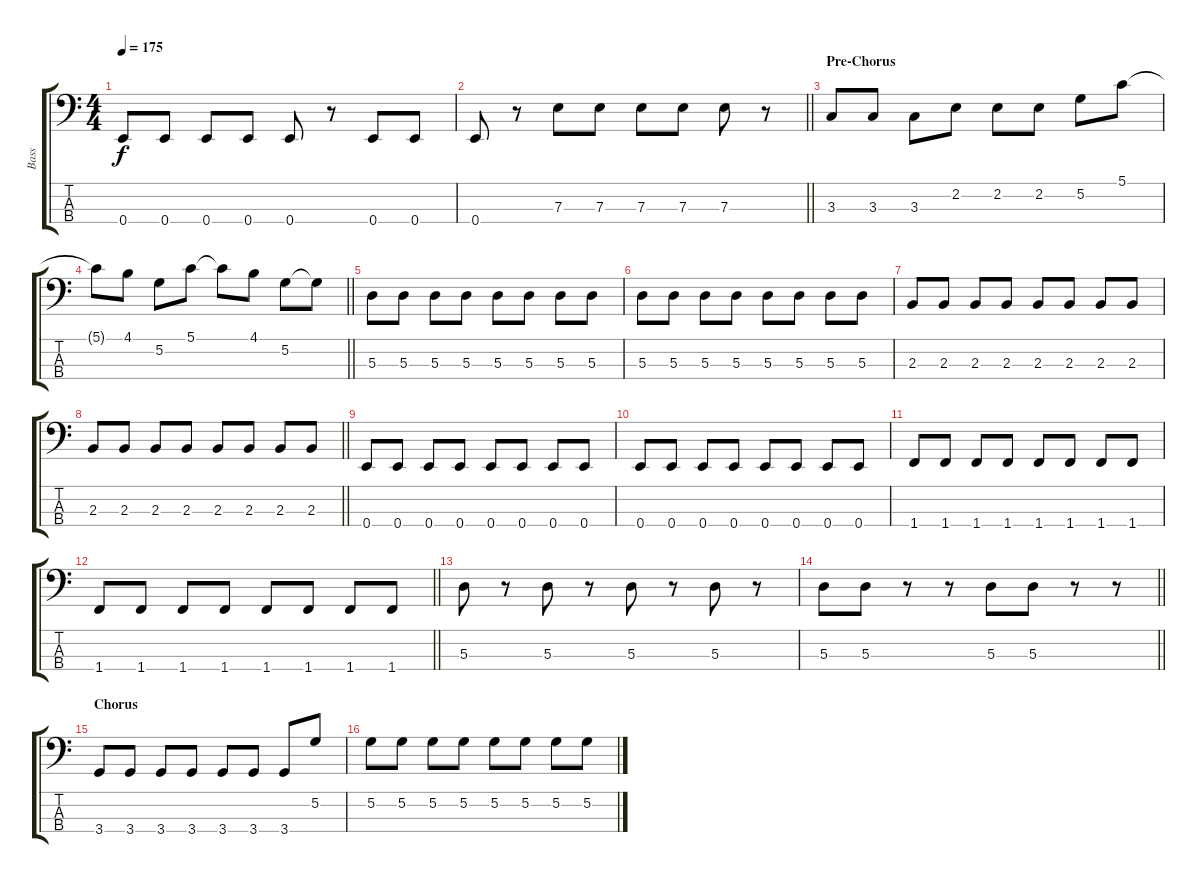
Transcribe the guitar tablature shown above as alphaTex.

\track ("Bass" "Bass") {instrument electricbassfinger}
\staff {score tabs}
\tuning (G2 D2 A1 E1) {hide}
\ts (4 4)
\tempo 175
\clef f4
\ks c
0.4.8{dy f} 0.4.8 0.4.8 0.4.8 0.4.8 r.8 0.4.8 0.4.8 |
\barLineRight lightlight
0.4.8 r.8 7.3.8 7.3.8 7.3.8 7.3.8 7.3.8 r.8 |
\section ("" "Pre-Chorus")
3.3.8 3.3.8 3.3.8 2.2.8 2.2.8 2.2.8 5.2.8 5.1.8 |
\barLineRight lightlight
5.1{t}.8 4.1.8 5.2.8 5.1.8 5.1{t}.8 4.1.8 5.2.8 5.2{t}.8 |
5.3.8 5.3.8 5.3.8 5.3.8 5.3.8 5.3.8 5.3.8 5.3.8 |
5.3.8 5.3.8 5.3.8 5.3.8 5.3.8 5.3.8 5.3.8 5.3.8 |
2.3.8 2.3.8 2.3.8 2.3.8 2.3.8 2.3.8 2.3.8 2.3.8 |
\barLineRight lightlight
2.3.8 2.3.8 2.3.8 2.3.8 2.3.8 2.3.8 2.3.8 2.3.8 |
0.4.8 0.4.8 0.4.8 0.4.8 0.4.8 0.4.8 0.4.8 0.4.8 |
0.4.8 0.4.8 0.4.8 0.4.8 0.4.8 0.4.8 0.4.8 0.4.8 |
1.4.8 1.4.8 1.4.8 1.4.8 1.4.8 1.4.8 1.4.8 1.4.8 |
\barLineRight lightlight
1.4.8 1.4.8 1.4.8 1.4.8 1.4.8 1.4.8 1.4.8 1.4.8 |
5.3.8 r.8 5.3.8 r.8 5.3.8 r.8 5.3.8 r.8 |
\barLineRight lightlight
5.3.8 5.3.8 r.8 r.8 5.3.8 5.3.8 r.8 r.8 |
\section ("" "Chorus")
3.4.8 3.4.8 3.4.8 3.4.8 3.4.8 3.4.8 3.4.8 5.2.8 |
5.2.8 5.2.8 5.2.8 5.2.8 5.2.8 5.2.8 5.2.8 5.2.8
